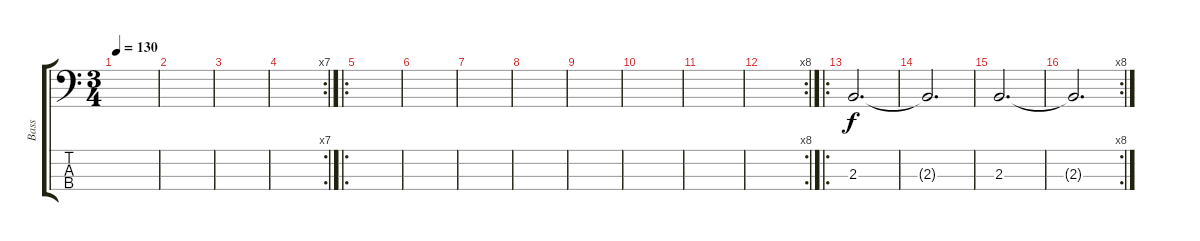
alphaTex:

\track ("Bass" "Bass") {instrument electricbassfinger}
\staff {score tabs}
\tuning (G2 D2 A1 E1) {hide}
\ts (3 4)
\tempo 130
\clef f4
\ks c
|
|
|
\rc 7
|
\ro
|
|
|
|
|
|
|
\rc 8
|
\ro
2.3.2{d} |
2.3{t}.2{d} |
2.3.2{d} |
\rc 8
2.3{t}.2{d}
